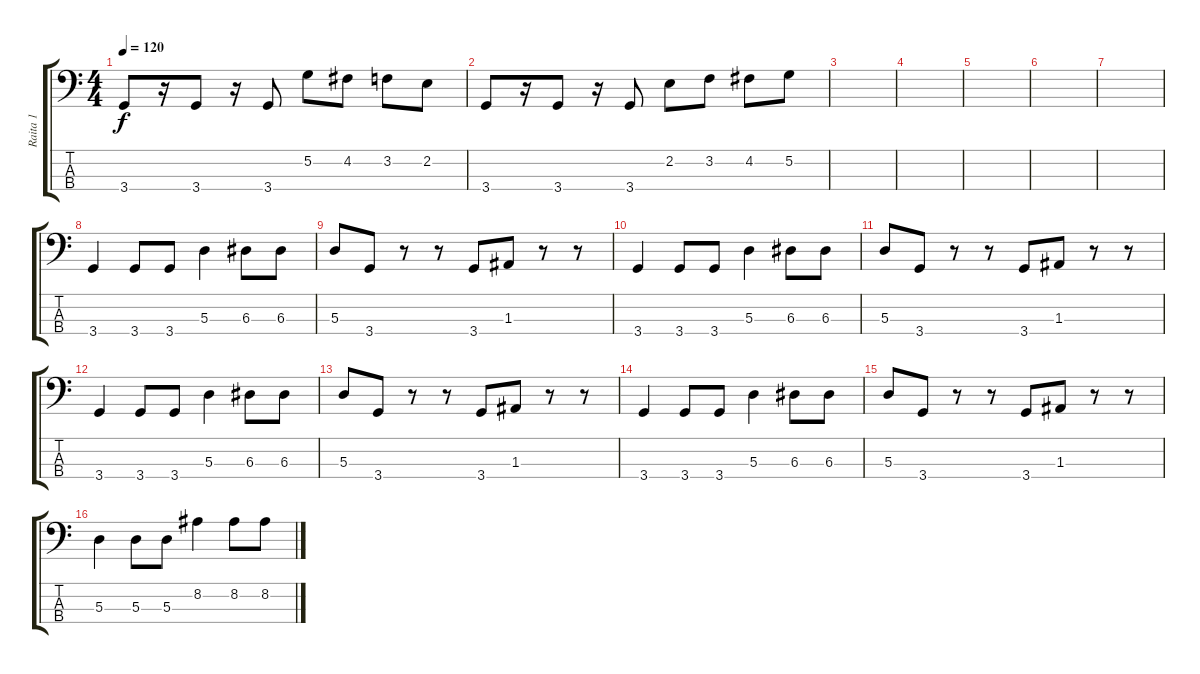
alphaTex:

\track ("Raita 1" "Raita 1") {instrument electricbassfinger}
\staff {score tabs}
\tuning (G2 D2 A1 E1) {hide}
\ts (4 4)
\tempo 120
\clef f4
\ks c
3.4.8{dy f} r.16 3.4.8 r.16 3.4.8 5.2.8 4.2.8 3.2.8 2.2.8 |
3.4.8 r.16 3.4.8 r.16 3.4.8 2.2.8 3.2.8 4.2.8 5.2.8 |
|
|
|
|
|
3.4.4 3.4.8 3.4.8 5.3.4 6.3.8 6.3.8 |
5.3.8 3.4.8 r.8 r.8 3.4.8 1.3.8 r.8 r.8 |
3.4.4 3.4.8 3.4.8 5.3.4 6.3.8 6.3.8 |
5.3.8 3.4.8 r.8 r.8 3.4.8 1.3.8 r.8 r.8 |
3.4.4 3.4.8 3.4.8 5.3.4 6.3.8 6.3.8 |
5.3.8 3.4.8 r.8 r.8 3.4.8 1.3.8 r.8 r.8 |
3.4.4 3.4.8 3.4.8 5.3.4 6.3.8 6.3.8 |
5.3.8 3.4.8 r.8 r.8 3.4.8 1.3.8 r.8 r.8 |
5.3.4 5.3.8 5.3.8 8.2.4 8.2.8 8.2.8
